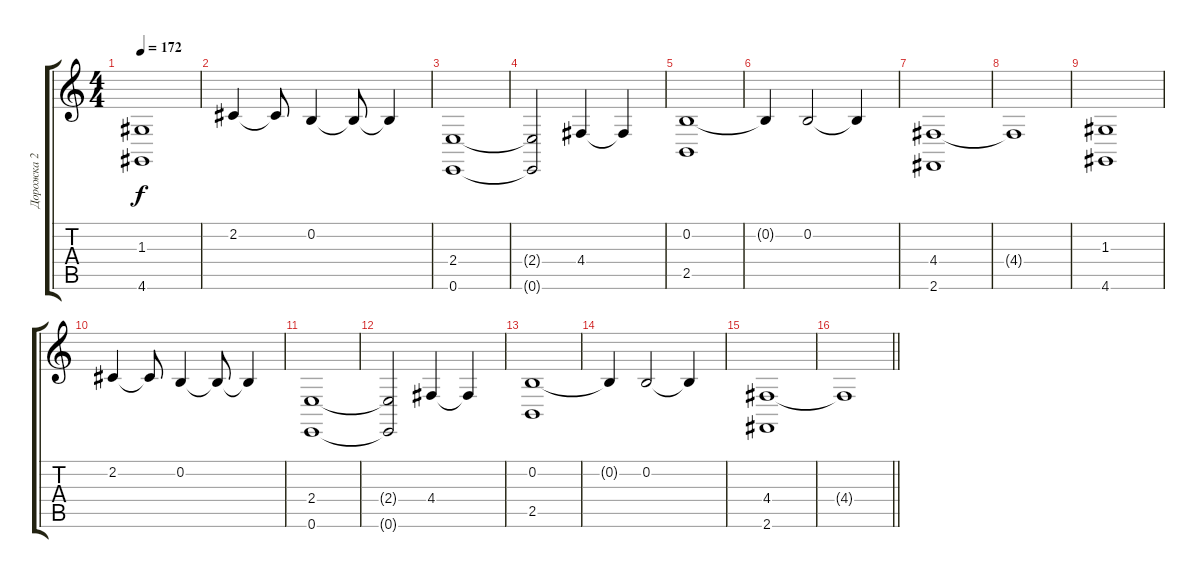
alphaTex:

\track ("Дорожка 2" "Дорожка 2") {instrument acousticgrandpiano}
\staff {score tabs}
\tuning (E4 B3 G3 D3 A2 E2) {hide}
\ts (4 4)
\tempo 172
\clef g2
\ks c
(1.3 4.6).1{dy f} |
2.2.4 2.2{t}.8 0.2.4 0.2{t}.8 0.2{t}.4 |
(2.4 0.6).1 |
(2.4{t} 0.6{t}).2 4.4.4 4.4{t}.4 |
(0.2 2.5).1 |
0.2{t}.4 0.2.2 0.2{t}.4 |
(4.4 2.6).1 |
4.4{t}.1 |
(1.3 4.6).1 |
2.2.4 2.2{t}.8 0.2.4 0.2{t}.8 0.2{t}.4 |
(2.4 0.6).1 |
(2.4{t} 0.6{t}).2 4.4.4 4.4{t}.4 |
(0.2 2.5).1 |
0.2{t}.4 0.2.2 0.2{t}.4 |
(4.4 2.6).1 |
\barLineRight lightlight
4.4{t}.1
